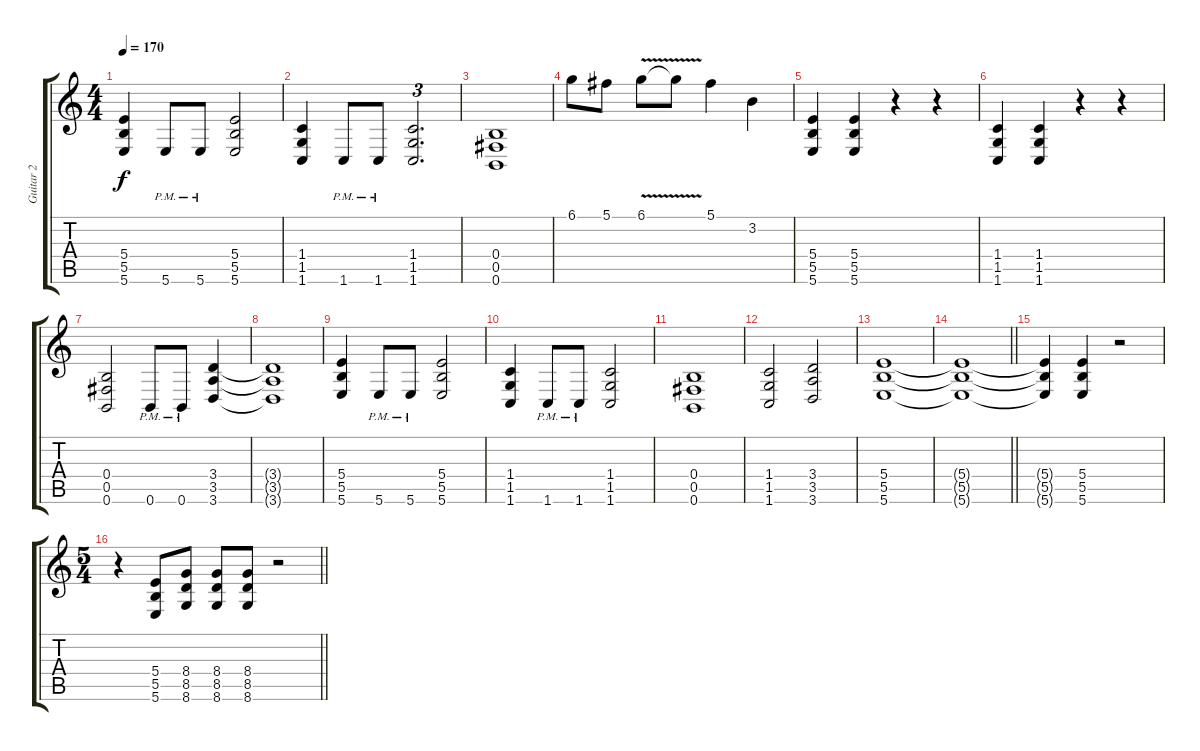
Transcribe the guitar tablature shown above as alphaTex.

\track ("Guitar 2" "Guitar 2") {instrument distortionguitar}
\staff {score tabs}
\tuning (Db4 Ab3 E3 B2 Gb2 B1) {hide}
\ts (4 4)
\tempo 170
\clef g2
\ks c
(5.4 5.5 5.6).4{dy f} 5.6{pm}.8 5.6{pm}.8 (5.4 5.5 5.6).2 |
(1.4 1.5 1.6).4 1.6{pm}.8 1.6{pm}.8 (1.4 1.5 1.6).2{d tu (3 2)} |
(0.4 0.5 0.6).1 |
6.1.8 5.1.8 6.1{v}.8 6.1{t}.8 5.1.4 3.2.4 |
(5.4 5.5 5.6).4 (5.4 5.5 5.6).4 r.4 r.4 |
(1.4 1.5 1.6).4 (1.4 1.5 1.6).4 r.4 r.4 |
(0.4 0.5 0.6).2 0.6{pm}.8 0.6{pm}.8 (3.4 3.5 3.6).4 |
(3.4{t} 3.5{t} 3.6{t}).1 |
(5.4 5.5 5.6).4 5.6{pm}.8 5.6{pm}.8 (5.4 5.5 5.6).2 |
(1.4 1.5 1.6).4 1.6{pm}.8 1.6{pm}.8 (1.4 1.5 1.6).2 |
(0.4 0.5 0.6).1 |
(1.4 1.5 1.6).2 (3.4 3.5 3.6).2 |
(5.4 5.5 5.6).1 |
\barLineRight lightlight
(5.4{t} 5.5{t} 5.6{t}).1 |
(5.4{t} 5.5{t} 5.6{t}).4 (5.4 5.5 5.6).4 r.2 |
\ts (5 4)
\barLineRight lightlight
r.4 (5.4 5.5 5.6).8 (8.4 8.5 8.6).8 (8.4 8.5 8.6).8 (8.4 8.5 8.6).8 r.2
